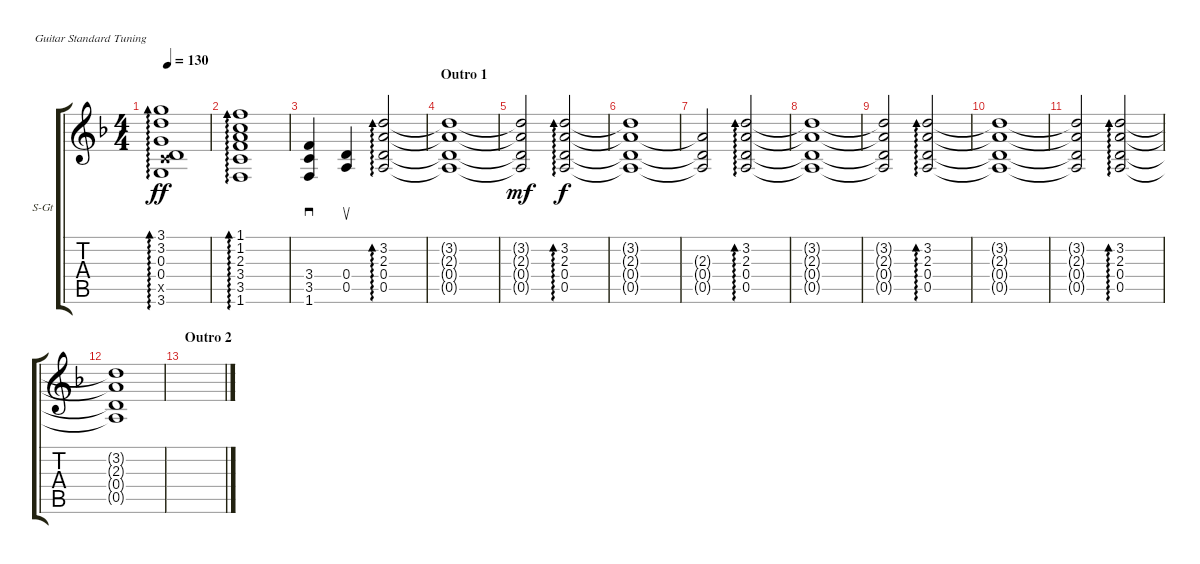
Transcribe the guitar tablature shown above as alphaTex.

\defaultSystemsLayout 4
\bracketExtendMode groupsimilarinstruments
\firstSystemTrackNameOrientation horizontal
\otherSystemsTrackNameOrientation horizontal
\track ("Guitar 2 Clean" "S-Gt") {instrument acousticguitarsteel}
\staff {score tabs}
\tuning (E4 B3 G3 D3 A2 E2)
\ts (4 4)
\tempo 130
\clef g2
\ks dminor
(3.6 3.5{x} 0.4 0.3 3.2 3.1).1{ad 0 dy ff} |
(1.6 3.5 3.4 2.3 1.2 1.1).1{ad 0} |
(1.6 3.5 3.4).4{sd} (0.5 0.4).4{su} (0.5 0.4 2.3 3.2).2{ad 0} |
\section ("" "Outro 1")
(3.2{t} 2.3{t} 0.4{t} 0.5{t}).1 |
(0.5{t} 0.4{t} 2.3{t} 3.2{t}).2{dy mf} (0.5 0.4 2.3 3.2).2{ad 0 dy f} |
(3.2{t} 2.3{t} 0.4{t} 0.5{t}).1 |
(0.5{t} 0.4{t} 2.3{t}).2 (0.5 0.4 2.3 3.2).2{ad 0} |
(0.5{t} 0.4{t} 2.3{t} 3.2{t}).1 |
(0.5{t} 0.4{t} 2.3{t} 3.2{t}).2 (0.5 0.4 2.3 3.2).2{ad 0} |
(0.5{t} 0.4{t} 2.3{t} 3.2{t}).1 |
(0.5{t} 0.4{t} 2.3{t} 3.2{t}).2 (0.5 0.4 2.3 3.2).2{ad 0} |
(0.5{t} 0.4{t} 2.3{t} 3.2{t}).1 |
\section ("" "Outro 2")
